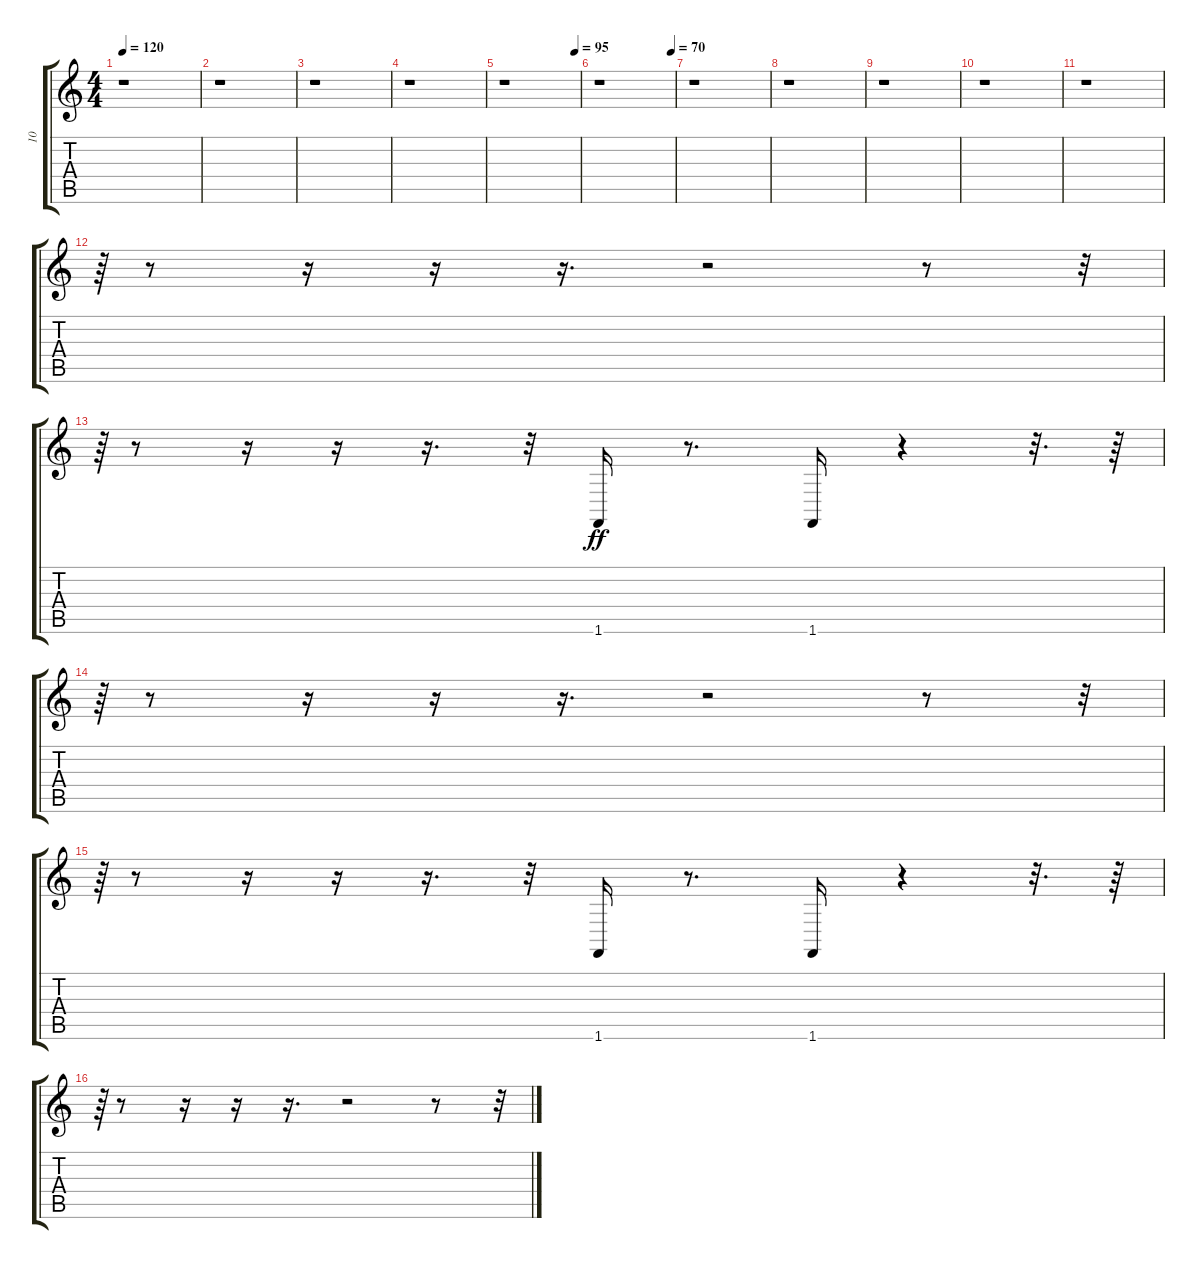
\track ("10" "10") {instrument acousticgrandpiano}
\staff {score tabs}
\tuning (E4 B3 G3 D3 A2 E2) {hide}
\ts (4 4)
\tempo 120
\clef g2
\ks c
r.1{dy ff} |
r.1 |
r.1 |
r.1 |
\tempo (95 0.9375)
r.1 |
\tempo (70 0.9583333333333334)
r.1 |
r.1 |
r.1 |
r.1 |
r.1 |
r.1 |
r.64{tu (3 2)} r.8 r.16 r.16 r.16{d} r.2 r.8 r.32{tu (3 2)} |
r.64{tu (3 2)} r.8 r.16 r.16 r.16{d} r.32 1.6.16 r.8{d} 1.6.16 r.4 r.32{d} r.64 |
r.64{tu (3 2)} r.8 r.16 r.16 r.16{d} r.2 r.8 r.32{tu (3 2)} |
r.64{tu (3 2)} r.8 r.16 r.16 r.16{d} r.32 1.6.16 r.8{d} 1.6.16 r.4 r.32{d} r.64 |
r.64{tu (3 2)} r.8 r.16 r.16 r.16{d} r.2 r.8 r.32{tu (3 2)}
